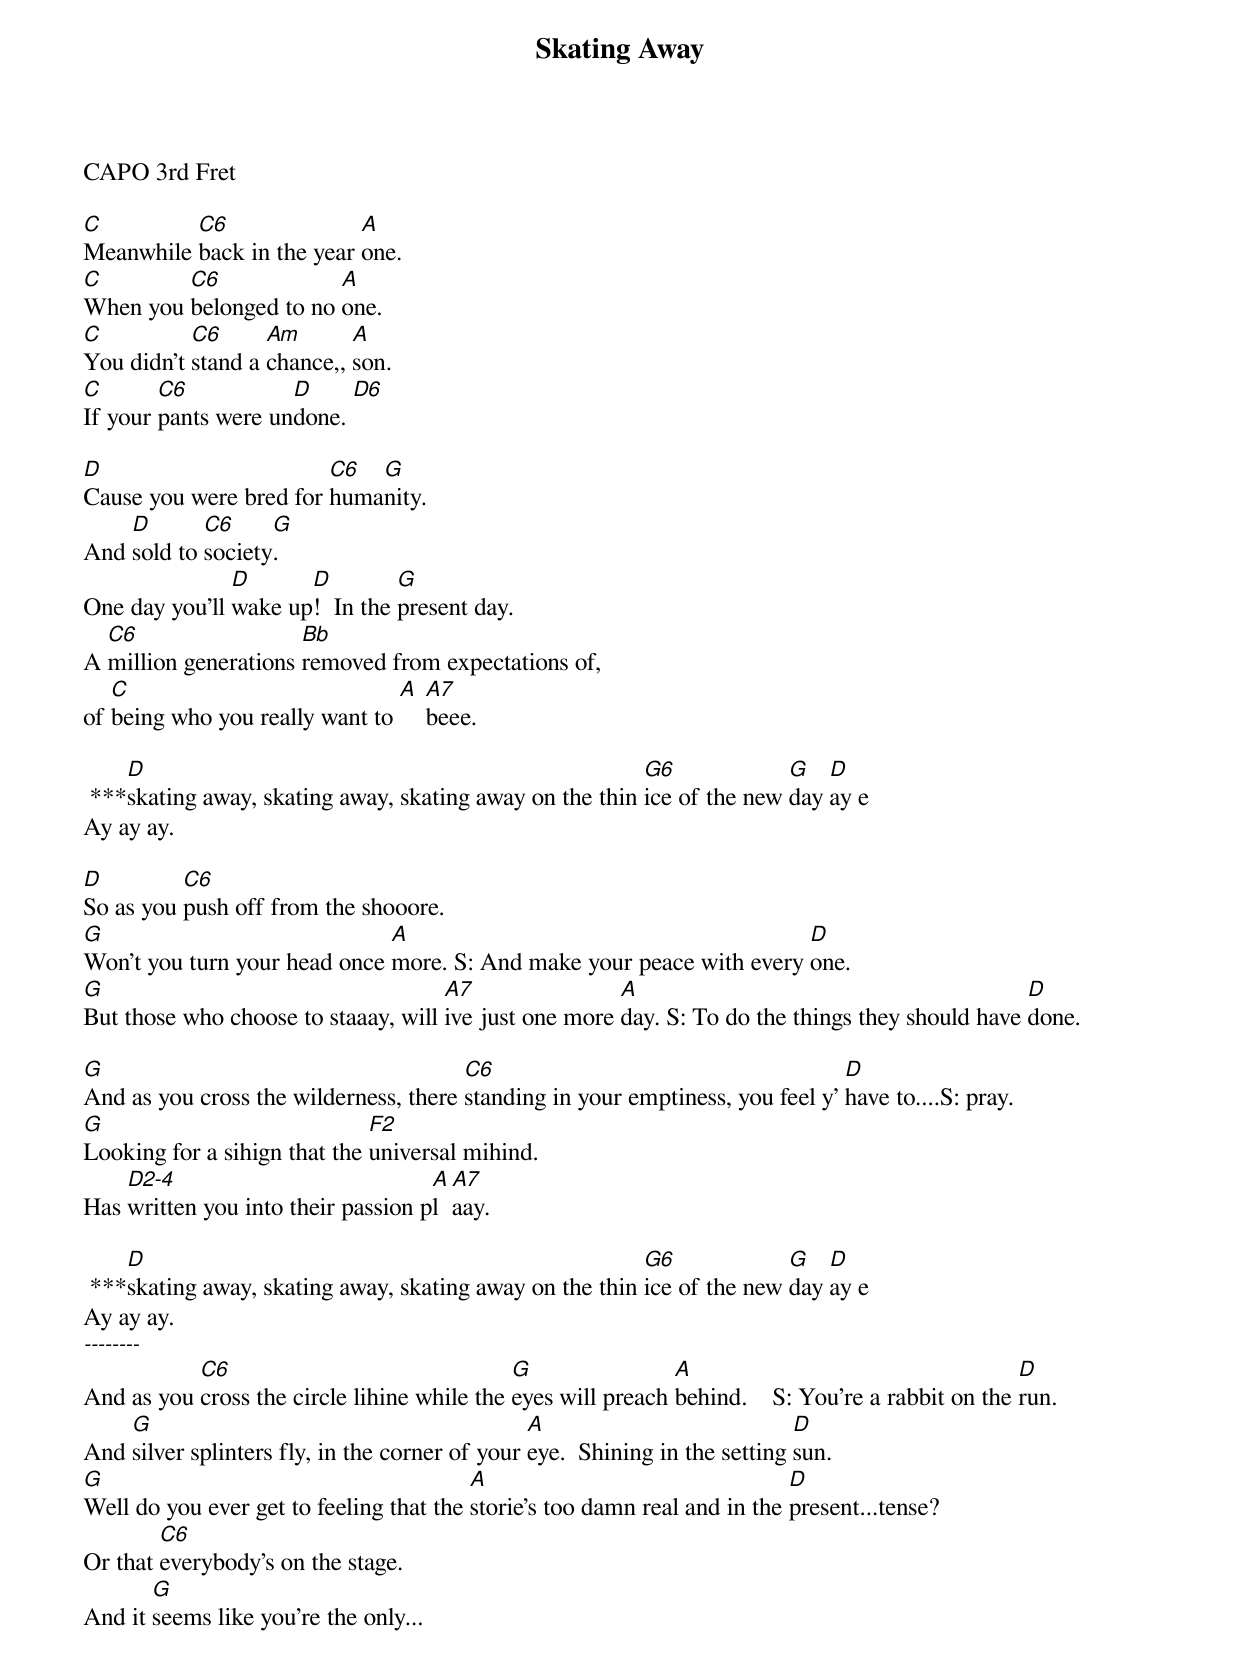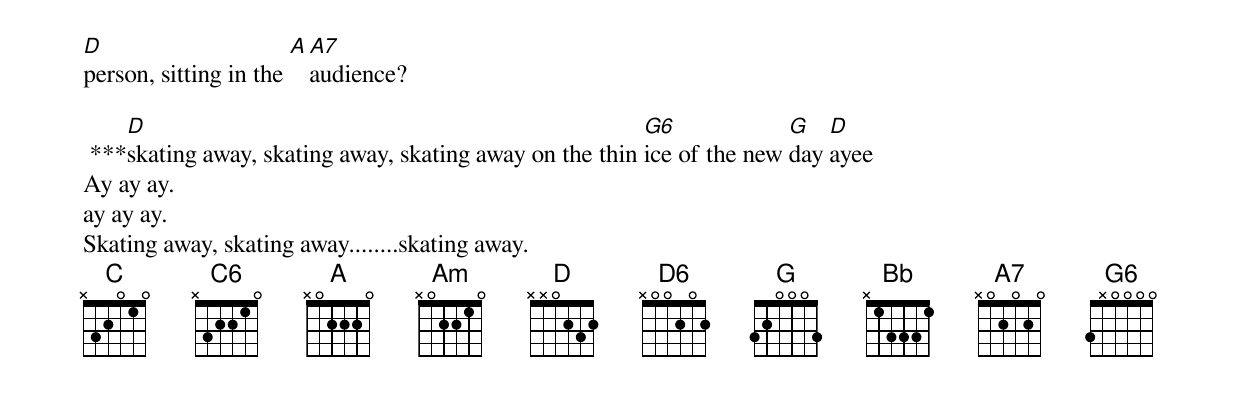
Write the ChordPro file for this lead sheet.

{t:Skating Away}
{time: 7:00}
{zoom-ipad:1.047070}

CAPO 3rd Fret

[C]Meanwhile [C6]back in the year [A]one.
[C]When you [C6]belonged to no [A]one.
[C]You didn't [C6]stand a [Am]chance,, [A]son.
[C]If your [C6]pants were un[D]done. [D6]

[D]Cause you were bred for [C6]huma[G]nity.
And [D]sold to [C6]society[G].
One day you'll [D]wake up[D]!  In the [G]present day.
A [C6]million generations [Bb]removed from expectations of,
of [C]being who you really want to [A] [A7]beee.

 ***[D]skating away, skating away, skating away on the thin [G6]ice of the new [G]day [D]ay e
Ay ay ay.

[D]So as you [C6]push off from the shooore.
[G]Won't you turn your head once [A]more. S: And make your peace with every [D]one.
[G]But those who choose to staaay, will [A7]ive just one more [A]day. S: To do the things they should have [D]done.

[G]And as you cross the wilderness, there [C6]standing in your emptiness, you feel y' [D]have to....S: pray.
[G]Looking for a sihign that the [F2]universal mihind.
Has [D2-4]written you into their passion p[A]l[A7]aay.

 ***[D]skating away, skating away, skating away on the thin [G6]ice of the new [G]day [D]ay e
Ay ay ay.
[--------]
And as you [C6]cross the circle lihine while the [G]eyes will preach [A]behind.    S: You're a rabbit on the [D]run.
And [G]silver splinters fly, in the corner of your [A]eye.  Shining in the setting [D]sun.
[G]Well do you ever get to feeling that the [A]storie's too damn real and in the [D]present...tense?
Or that [C6]everybody's on the stage.
And it [G]seems like you're the only...
[D]person, sitting in the [A][A7]audience?

 ***[D]skating away, skating away, skating away on the thin [G6]ice of the new [G]day [D]ayee
Ay ay ay.
ay ay ay.
Skating away, skating away........skating away.
